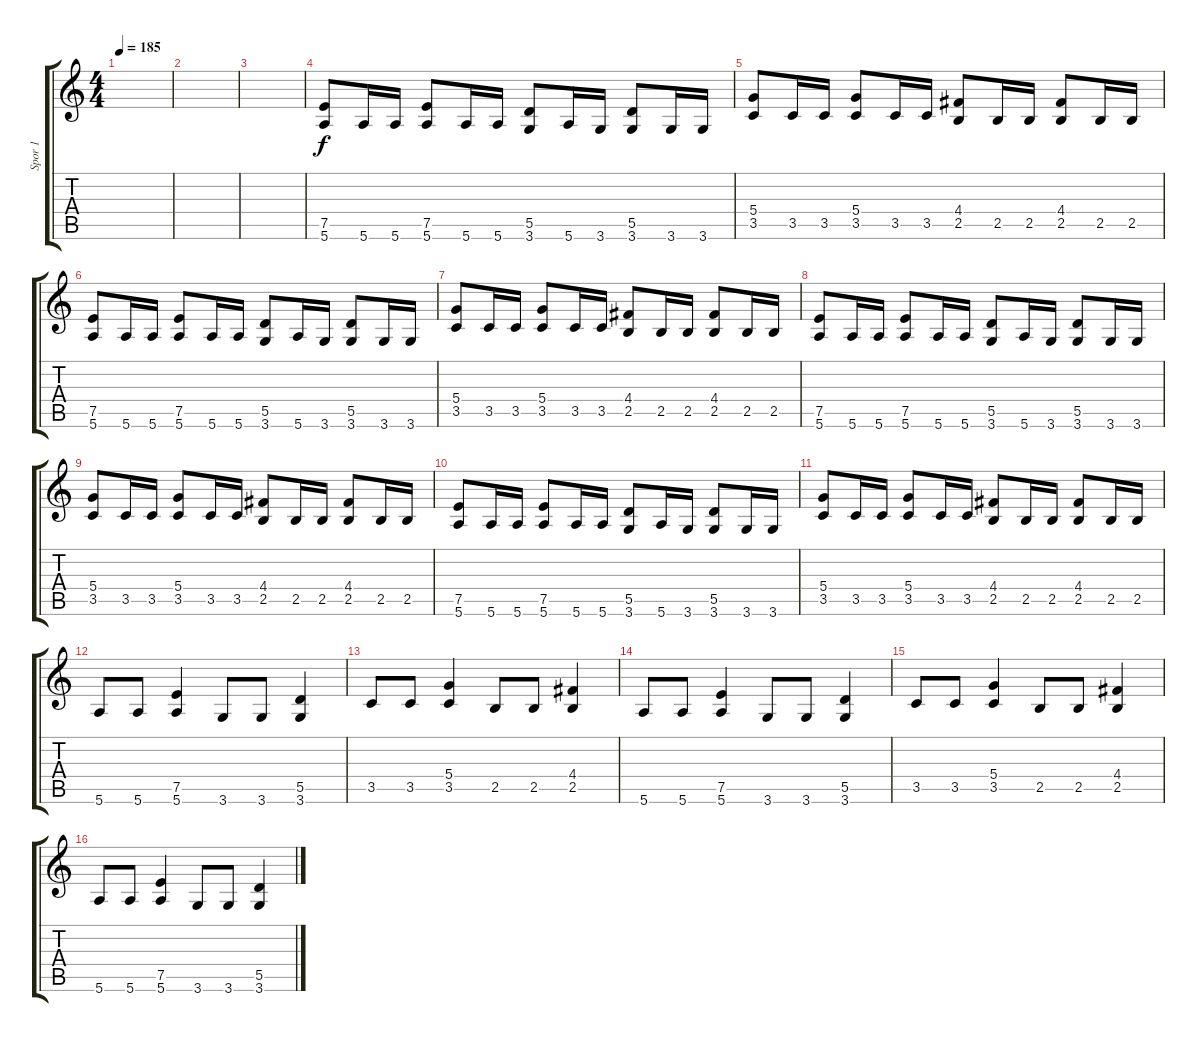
\track ("Spor 1" "Spor 1") {instrument distortionguitar}
\staff {score tabs}
\tuning (E4 B3 G3 D3 A2 E2) {hide}
\ts (4 4)
\tempo 185
\clef g2
\ks c
|
|
|
(7.5 5.6).8 5.6.16 5.6.16 (7.5 5.6).8 5.6.16 5.6.16 (5.5 3.6).8 5.6.16 3.6.16 (5.5 3.6).8 3.6.16 3.6.16 |
(5.4 3.5).8 3.5.16 3.5.16 (5.4 3.5).8 3.5.16 3.5.16 (4.4 2.5).8 2.5.16 2.5.16 (4.4 2.5).8 2.5.16 2.5.16 |
(7.5 5.6).8 5.6.16 5.6.16 (7.5 5.6).8 5.6.16 5.6.16 (5.5 3.6).8 5.6.16 3.6.16 (5.5 3.6).8 3.6.16 3.6.16 |
(5.4 3.5).8 3.5.16 3.5.16 (5.4 3.5).8 3.5.16 3.5.16 (4.4 2.5).8 2.5.16 2.5.16 (4.4 2.5).8 2.5.16 2.5.16 |
(7.5 5.6).8 5.6.16 5.6.16 (7.5 5.6).8 5.6.16 5.6.16 (5.5 3.6).8 5.6.16 3.6.16 (5.5 3.6).8 3.6.16 3.6.16 |
(5.4 3.5).8 3.5.16 3.5.16 (5.4 3.5).8 3.5.16 3.5.16 (4.4 2.5).8 2.5.16 2.5.16 (4.4 2.5).8 2.5.16 2.5.16 |
(7.5 5.6).8 5.6.16 5.6.16 (7.5 5.6).8 5.6.16 5.6.16 (5.5 3.6).8 5.6.16 3.6.16 (5.5 3.6).8 3.6.16 3.6.16 |
(5.4 3.5).8 3.5.16 3.5.16 (5.4 3.5).8 3.5.16 3.5.16 (4.4 2.5).8 2.5.16 2.5.16 (4.4 2.5).8 2.5.16 2.5.16 |
5.6.8 5.6.8 (7.5 5.6).4 3.6.8 3.6.8 (5.5 3.6).4 |
3.5.8 3.5.8 (5.4 3.5).4 2.5.8 2.5.8 (4.4 2.5).4 |
5.6.8 5.6.8 (7.5 5.6).4 3.6.8 3.6.8 (5.5 3.6).4 |
3.5.8 3.5.8 (5.4 3.5).4 2.5.8 2.5.8 (4.4 2.5).4 |
5.6.8 5.6.8 (7.5 5.6).4 3.6.8 3.6.8 (5.5 3.6).4
